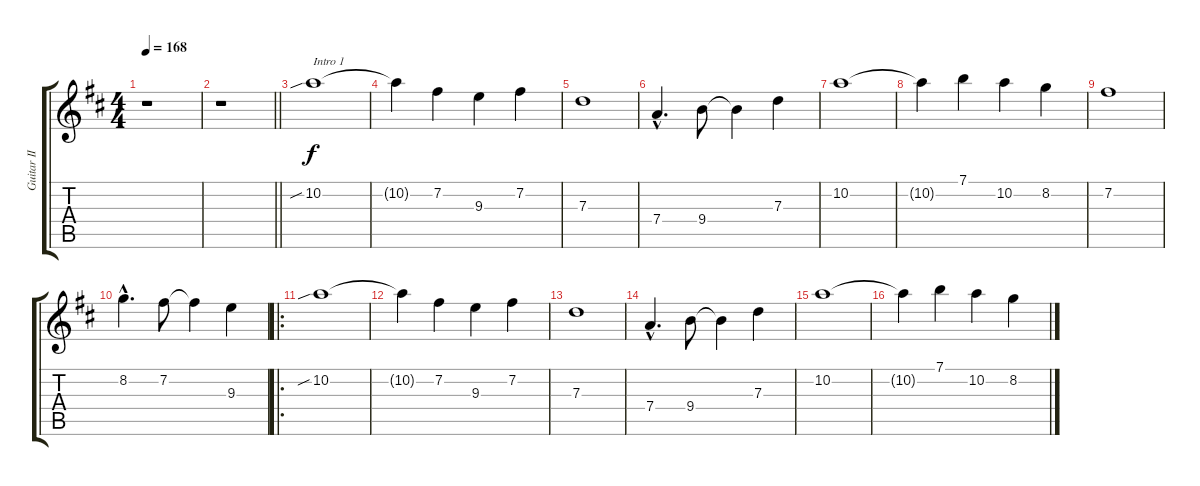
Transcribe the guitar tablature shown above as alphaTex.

\track ("Guitar II" "Guitar II") {instrument distortionguitar}
\staff {score tabs}
\tuning (E4 B3 G3 D3 A2 E2) {hide}
\ts (4 4)
\tempo 168
\clef g2
\ks d
r.1{dy f volume 14 instrument distortionguitar} |
\barLineRight lightlight
r.1 |
10.2{sib}.1{txt "Intro 1"} |
10.2{t}.4 7.2.4 9.3.4 7.2.4 |
7.3.1 |
7.4{hac}.4{d} 9.4.8 9.4{t}.4 7.3.4 |
10.2.1 |
10.2{t}.4 7.1.4 10.2.4 8.2.4 |
7.2.1 |
8.2{hac}.4{d} 7.2.8 7.2{t}.4 9.3.4 |
\ro
10.2{sib}.1 |
10.2{t}.4 7.2.4 9.3.4 7.2.4 |
7.3.1 |
7.4{hac}.4{d} 9.4.8 9.4{t}.4 7.3.4 |
10.2.1 |
10.2{t}.4 7.1.4 10.2.4 8.2.4
